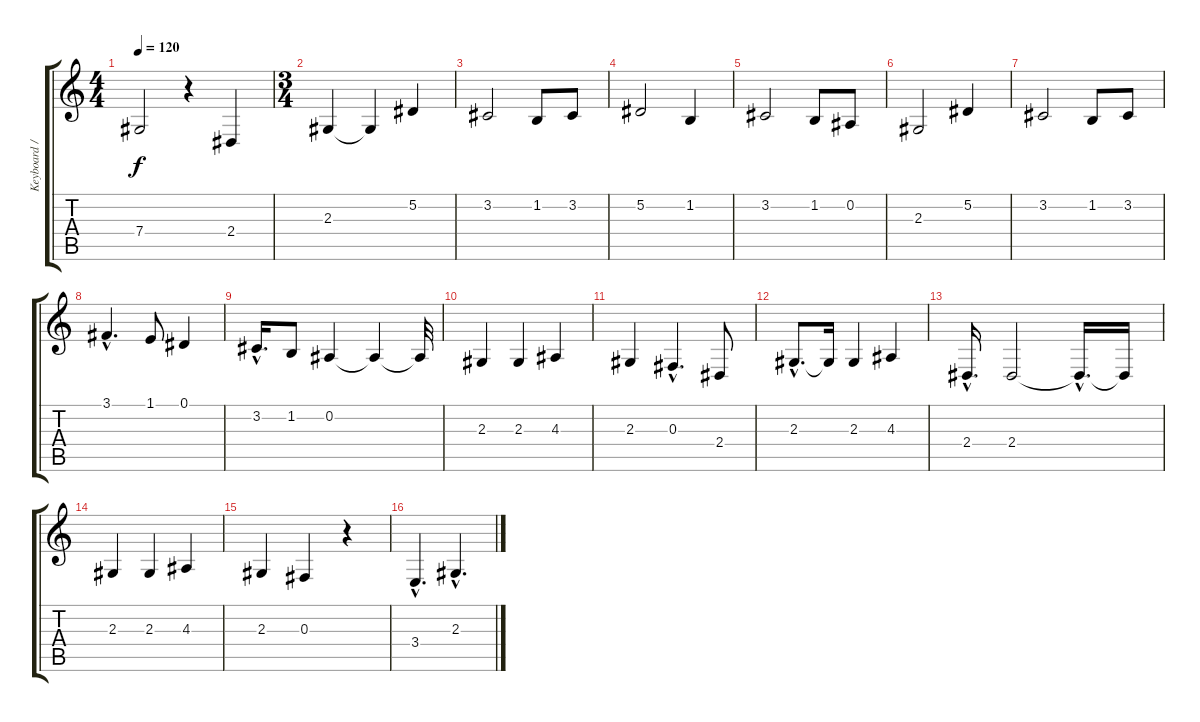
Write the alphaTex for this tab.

\track ("Keyboard / Vocals" "Keyboard /") {instrument stringensemble1}
\staff {score tabs}
\tuning (Eb4 Bb3 Gb3 Db3 Ab2 Eb2) {hide}
\ts (4 4)
\tempo 120
\clef g2
\ks c
7.4{t}.2{dy f} r.4 2.4.4 |
\ts (3 4)
2.3.4 2.3{t}.4 5.2.4 |
3.2.2 1.2.8 3.2.8 |
5.2.2 1.2.4 |
3.2.2 1.2.8 0.2.8 |
2.3.2 5.2.4 |
3.2.2 1.2.8 3.2.8 |
3.1{hac}.4{d} 1.1.8 0.1.4 |
3.2{hac}.16{d} 1.2.8 0.2.4 0.2{t}.4 0.2{t}.32 |
2.3.4 2.3.4 4.3.4 |
2.3.4 0.3{hac}.4{d} 2.4.8 |
2.3{hac}.8{d} 2.3{t}.16 2.3.4 4.3.4 |
2.4{hac}.16{d} 2.4.2 2.4{hac t}.16{d} 2.4{t}.16 |
2.3.4 2.3.4 4.3.4 |
2.3.4 0.3.4 r.4 |
3.4{hac}.4{d} 2.3{hac}.4{d}
